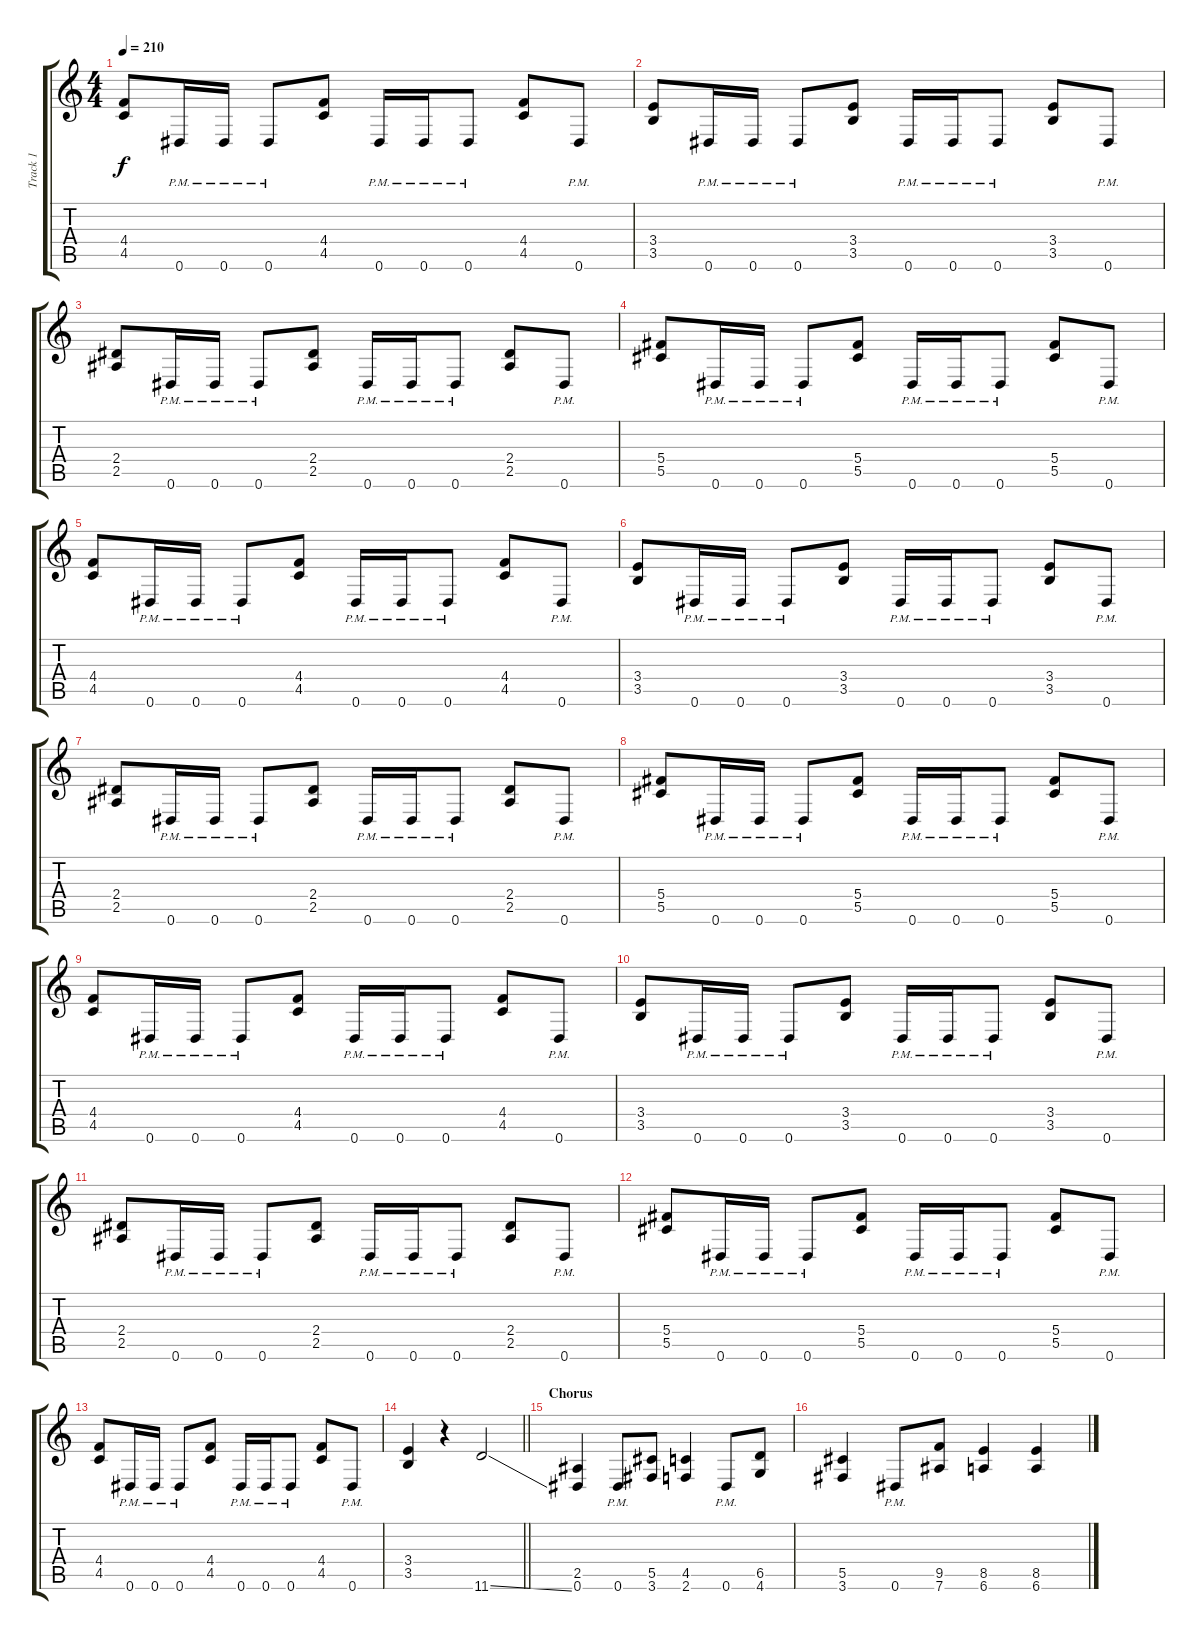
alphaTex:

\track ("Track 1" "Track 1") {instrument distortionguitar}
\staff {score tabs}
\tuning (Eb4 Bb3 Gb3 Db3 Ab2 Eb2) {hide}
\ts (4 4)
\tempo 210
\clef g2
\ks c
(4.4 4.5).8{dy f} 0.6{pm}.16 0.6{pm}.16 0.6{pm}.8 (4.4 4.5).8 0.6{pm}.16 0.6{pm}.16 0.6{pm}.8 (4.4 4.5).8 0.6{pm}.8 |
(3.4 3.5).8 0.6{pm}.16 0.6{pm}.16 0.6{pm}.8 (3.4 3.5).8 0.6{pm}.16 0.6{pm}.16 0.6{pm}.8 (3.4 3.5).8 0.6{pm}.8 |
(2.4 2.5).8 0.6{pm}.16 0.6{pm}.16 0.6{pm}.8 (2.4 2.5).8 0.6{pm}.16 0.6{pm}.16 0.6{pm}.8 (2.4 2.5).8 0.6{pm}.8 |
(5.4 5.5).8 0.6{pm}.16 0.6{pm}.16 0.6{pm}.8 (5.4 5.5).8 0.6{pm}.16 0.6{pm}.16 0.6{pm}.8 (5.4 5.5).8 0.6{pm}.8 |
(4.4 4.5).8 0.6{pm}.16 0.6{pm}.16 0.6{pm}.8 (4.4 4.5).8 0.6{pm}.16 0.6{pm}.16 0.6{pm}.8 (4.4 4.5).8 0.6{pm}.8 |
(3.4 3.5).8 0.6{pm}.16 0.6{pm}.16 0.6{pm}.8 (3.4 3.5).8 0.6{pm}.16 0.6{pm}.16 0.6{pm}.8 (3.4 3.5).8 0.6{pm}.8 |
(2.4 2.5).8 0.6{pm}.16 0.6{pm}.16 0.6{pm}.8 (2.4 2.5).8 0.6{pm}.16 0.6{pm}.16 0.6{pm}.8 (2.4 2.5).8 0.6{pm}.8 |
(5.4 5.5).8 0.6{pm}.16 0.6{pm}.16 0.6{pm}.8 (5.4 5.5).8 0.6{pm}.16 0.6{pm}.16 0.6{pm}.8 (5.4 5.5).8 0.6{pm}.8 |
(4.4 4.5).8 0.6{pm}.16 0.6{pm}.16 0.6{pm}.8 (4.4 4.5).8 0.6{pm}.16 0.6{pm}.16 0.6{pm}.8 (4.4 4.5).8 0.6{pm}.8 |
(3.4 3.5).8 0.6{pm}.16 0.6{pm}.16 0.6{pm}.8 (3.4 3.5).8 0.6{pm}.16 0.6{pm}.16 0.6{pm}.8 (3.4 3.5).8 0.6{pm}.8 |
(2.4 2.5).8 0.6{pm}.16 0.6{pm}.16 0.6{pm}.8 (2.4 2.5).8 0.6{pm}.16 0.6{pm}.16 0.6{pm}.8 (2.4 2.5).8 0.6{pm}.8 |
(5.4 5.5).8 0.6{pm}.16 0.6{pm}.16 0.6{pm}.8 (5.4 5.5).8 0.6{pm}.16 0.6{pm}.16 0.6{pm}.8 (5.4 5.5).8 0.6{pm}.8 |
(4.4 4.5).8 0.6{pm}.16 0.6{pm}.16 0.6{pm}.8 (4.4 4.5).8 0.6{pm}.16 0.6{pm}.16 0.6{pm}.8 (4.4 4.5).8 0.6{pm}.8 |
\barLineRight lightlight
(3.4 3.5).4 r.4 11.6{ss}.2 |
\section ("" "Chorus")
(2.5 0.6).4 0.6{pm}.8 (5.5 3.6).8 (4.5 2.6).4 0.6{pm}.8 (6.5 4.6).8 |
(5.5 3.6).4 0.6{pm}.8 (9.5 7.6).8 (8.5 6.6).4 (8.5{ss} 6.6{ss}).4
